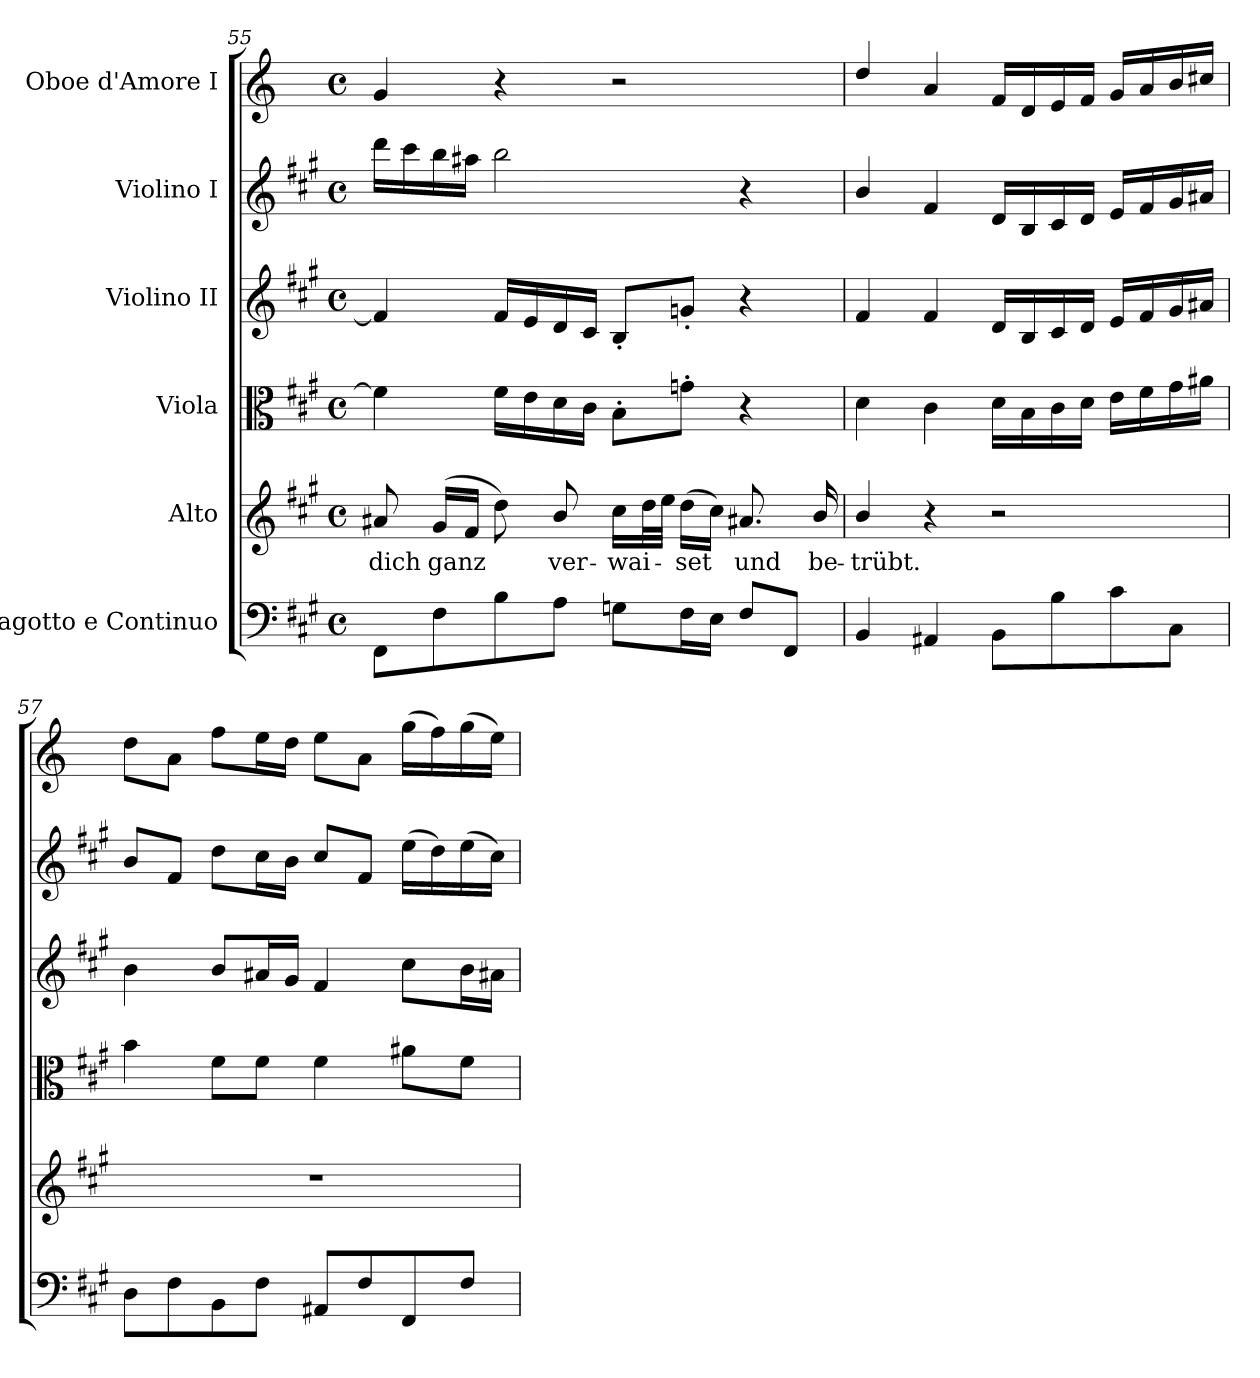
**kern	**kern	**text	**kern	**kern	**kern	**kern
*part6	*part5	*part5	*part4	*part3	*part2	*part1
*staff6	*staff5	*staff5	*staff4	*staff3	*staff2	*staff1
*I"Fagotto e Continuo	*I"Alto	*	*I"Viola	*I"Violino II	*I"Violino I	*I"Oboe d'Amore I
*clefF4	*clefG2	*	*clefC3	*clefG2	*clefG2	*clefG2
*	*	*	*	*	*	*ITrd2c3
*k[f#c#g#]	*k[f#c#g#]	*	*k[f#c#g#]	*k[f#c#g#]	*k[f#c#g#]	*k[f#c#g#]
*A:	*A:	*	*A:	*A:	*A:	*A:
*M4/4	*M4/4	*	*M4/4	*M4/4	*M4/4	*M4/4
*met(c)	*met(c)	*	*met(c)	*met(c)	*met(c)	*met(c)
=55	=55	=55	=55	=55	=55	=55
!	!	!LO:LY:b:color=#000000	!	!	!	!
8FF#i\L	8a#Xi/	dich	4f#i\]	4f#i/]	16dddi\LL	4ei/
.	.	.	.	.	16ccc#i\	.
!	!	!LO:LY:b:color=#000000	!	!	!	!
8F#i\	(16g#i/LL	ganz	.	.	16bbi\	.
.	16f#i/JJ	.	.	.	16aa#Xi\JJ	.
8Bi\	8ddi\)	.	16f#i\LL	16f#i/LL	2bbi\	4r
.	.	.	16ei\	16ei/	.	.
!	!	!LO:LY:b:color=#000000	!	!	!	!
8Ai\J	8bi/	ver-	16di\	16di/	.	.
.	.	.	16c#i\JJ	16c#i/JJ	.	.
!	!	!LO:LY:b:color=#000000	!	!	!	!
8Gni\L	16cc#i\LL	-wai-	8B'i\L	8B'i/L	.	2r
.	32ddi\L	.	.	.	.	.
.	32eei\JJJ	.	.	.	.	.
!	!	!LO:LY:b:color=#000000	!	!	!	!
16F#i\L	(16ddi\LL	-set	8gn'i\J	8gn'i/J	.	.
16Ei\JJ	16cc#i\JJ)	.	.	.	.	.
!	!	!LO:LY:b:color=#000000	!	!	!	!
8F#i/L	8.a#Xi/	und	4r	4r	4r	.
8FF#i/J	.	.	.	.	.	.
!	!	!LO:LY:b:color=#000000	!	!	!	!
.	16bi/	be-	.	.	.	.
=56	=56	=56	=56	=56	=56	=56
!	!	!LO:LY:b:color=#000000	!	!	!	!
4BBi/	4bi/	-trübt.	4di\	4f#i/	4bi/	4bi/
4AA#Xi/	4r	.	4c#i\	4f#i/	4f#i/	4f#i/
8BBi\L	2r	.	16di\LL	16di/LL	16di/LL	16di/LL
.	.	.	16Bi\	16Bi/	16Bi/	16Bi/
8Bi\	.	.	16c#i\	16c#i/	16c#i/	16c#i/
.	.	.	16di\JJ	16di/JJ	16di/JJ	16di/JJ
8c#i\	.	.	16ei\LL	16ei/LL	16ei/LL	16ei/LL
.	.	.	16f#i\	16f#i/	16f#i/	16f#i/
8C#i\J	.	.	16g#i\	16g#i/	16g#i/	16g#i/
.	.	.	16a#Xi\JJ	16a#Xi/JJ	16a#Xi/JJ	16a#Xi/JJ
=57	=57	=57	=57	=57	=57	=57
8Di\L	1r	.	4bi\	4bi\	8bi/L	8bi\L
8F#i\	.	.	.	.	8f#i/J	8f#i\J
8BBi\	.	.	8f#i\L	8bi/L	8ddi\L	8ddi\L
8F#i\J	.	.	8f#i\J	16a#Xi/L	16cc#i\L	16cc#i\L
.	.	.	.	16g#i/JJ	16bi\JJ	16bi\JJ
8AA#Xi/L	.	.	4f#i\	4f#i/	8cc#i/L	8cc#i\L
8F#i/	.	.	.	.	8f#i/J	8f#i\J
8FF#i/	.	.	8a#Xi\L	8cc#i\L	(16eei\LL	(16eei\LL
.	.	.	.	.	16ddi\)	16ddi\)
8F#i/J	.	.	8f#i\J	16bi\L	(16eei\	(16eei\
.	.	.	.	16a#Xi\JJ	16cc#i\JJ)	16cc#i\JJ)
=	=	=	=	=	=	=
*-	*-	*-	*-	*-	*-	*-
